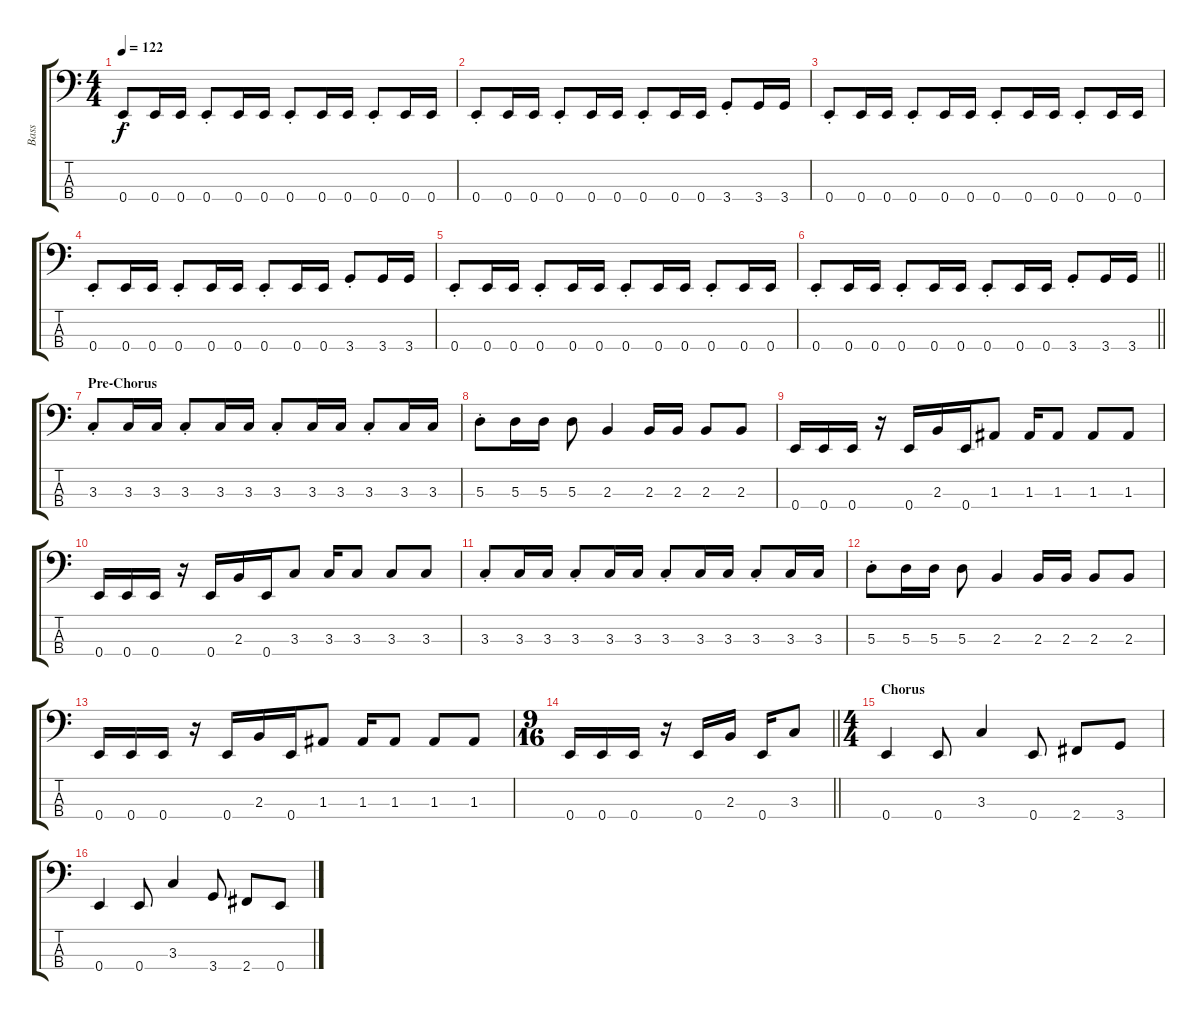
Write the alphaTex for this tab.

\track ("Bass" "Bass") {instrument electricbasspick}
\staff {score tabs}
\tuning (G2 D2 A1 E1) {hide}
\ts (4 4)
\tempo 122
\clef f4
\ks c
0.4{st}.8{dy f} 0.4.16 0.4.16 0.4{st}.8 0.4.16 0.4.16 0.4{st}.8 0.4.16 0.4.16 0.4{st}.8 0.4.16 0.4.16 |
0.4{st}.8 0.4.16 0.4.16 0.4{st}.8 0.4.16 0.4.16 0.4{st}.8 0.4.16 0.4.16 3.4{st}.8 3.4.16 3.4.16 |
0.4{st}.8 0.4.16 0.4.16 0.4{st}.8 0.4.16 0.4.16 0.4{st}.8 0.4.16 0.4.16 0.4{st}.8 0.4.16 0.4.16 |
0.4{st}.8 0.4.16 0.4.16 0.4{st}.8 0.4.16 0.4.16 0.4{st}.8 0.4.16 0.4.16 3.4{st}.8 3.4.16 3.4.16 |
0.4{st}.8 0.4.16 0.4.16 0.4{st}.8 0.4.16 0.4.16 0.4{st}.8 0.4.16 0.4.16 0.4{st}.8 0.4.16 0.4.16 |
\barLineRight lightlight
0.4{st}.8 0.4.16 0.4.16 0.4{st}.8 0.4.16 0.4.16 0.4{st}.8 0.4.16 0.4.16 3.4{st}.8 3.4.16 3.4.16 |
\section ("" "Pre-Chorus")
3.3{st}.8 3.3.16 3.3.16 3.3{st}.8 3.3.16 3.3.16 3.3{st}.8 3.3.16 3.3.16 3.3{st}.8 3.3.16 3.3.16 |
5.3{st}.8 5.3.16 5.3.16 5.3.8 2.3.4 2.3.16 2.3.16 2.3.8 2.3.8 |
0.4.16 0.4.16 0.4.16 r.16 0.4.16 2.3.16 0.4.16 1.3.8 1.3.16 1.3.8 1.3.8 1.3.8 |
0.4.16 0.4.16 0.4.16 r.16 0.4.16 2.3.16 0.4.16 3.3.8 3.3.16 3.3.8 3.3.8 3.3.8 |
3.3{st}.8 3.3.16 3.3.16 3.3{st}.8 3.3.16 3.3.16 3.3{st}.8 3.3.16 3.3.16 3.3{st}.8 3.3.16 3.3.16 |
5.3{st}.8 5.3.16 5.3.16 5.3.8 2.3.4 2.3.16 2.3.16 2.3.8 2.3.8 |
0.4.16 0.4.16 0.4.16 r.16 0.4.16 2.3.16 0.4.16 1.3.8 1.3.16 1.3.8 1.3.8 1.3.8 |
\ts (9 16)
\barLineRight lightlight
0.4.16 0.4.16 0.4.16 r.16 0.4.16 2.3.16 0.4.16 3.3.8 |
\ts (4 4)
\section ("" "Chorus")
0.4.4 0.4.8 3.3.4 0.4.8 2.4.8 3.4.8 |
0.4.4 0.4.8 3.3.4 3.4.8 2.4.8 0.4.8
